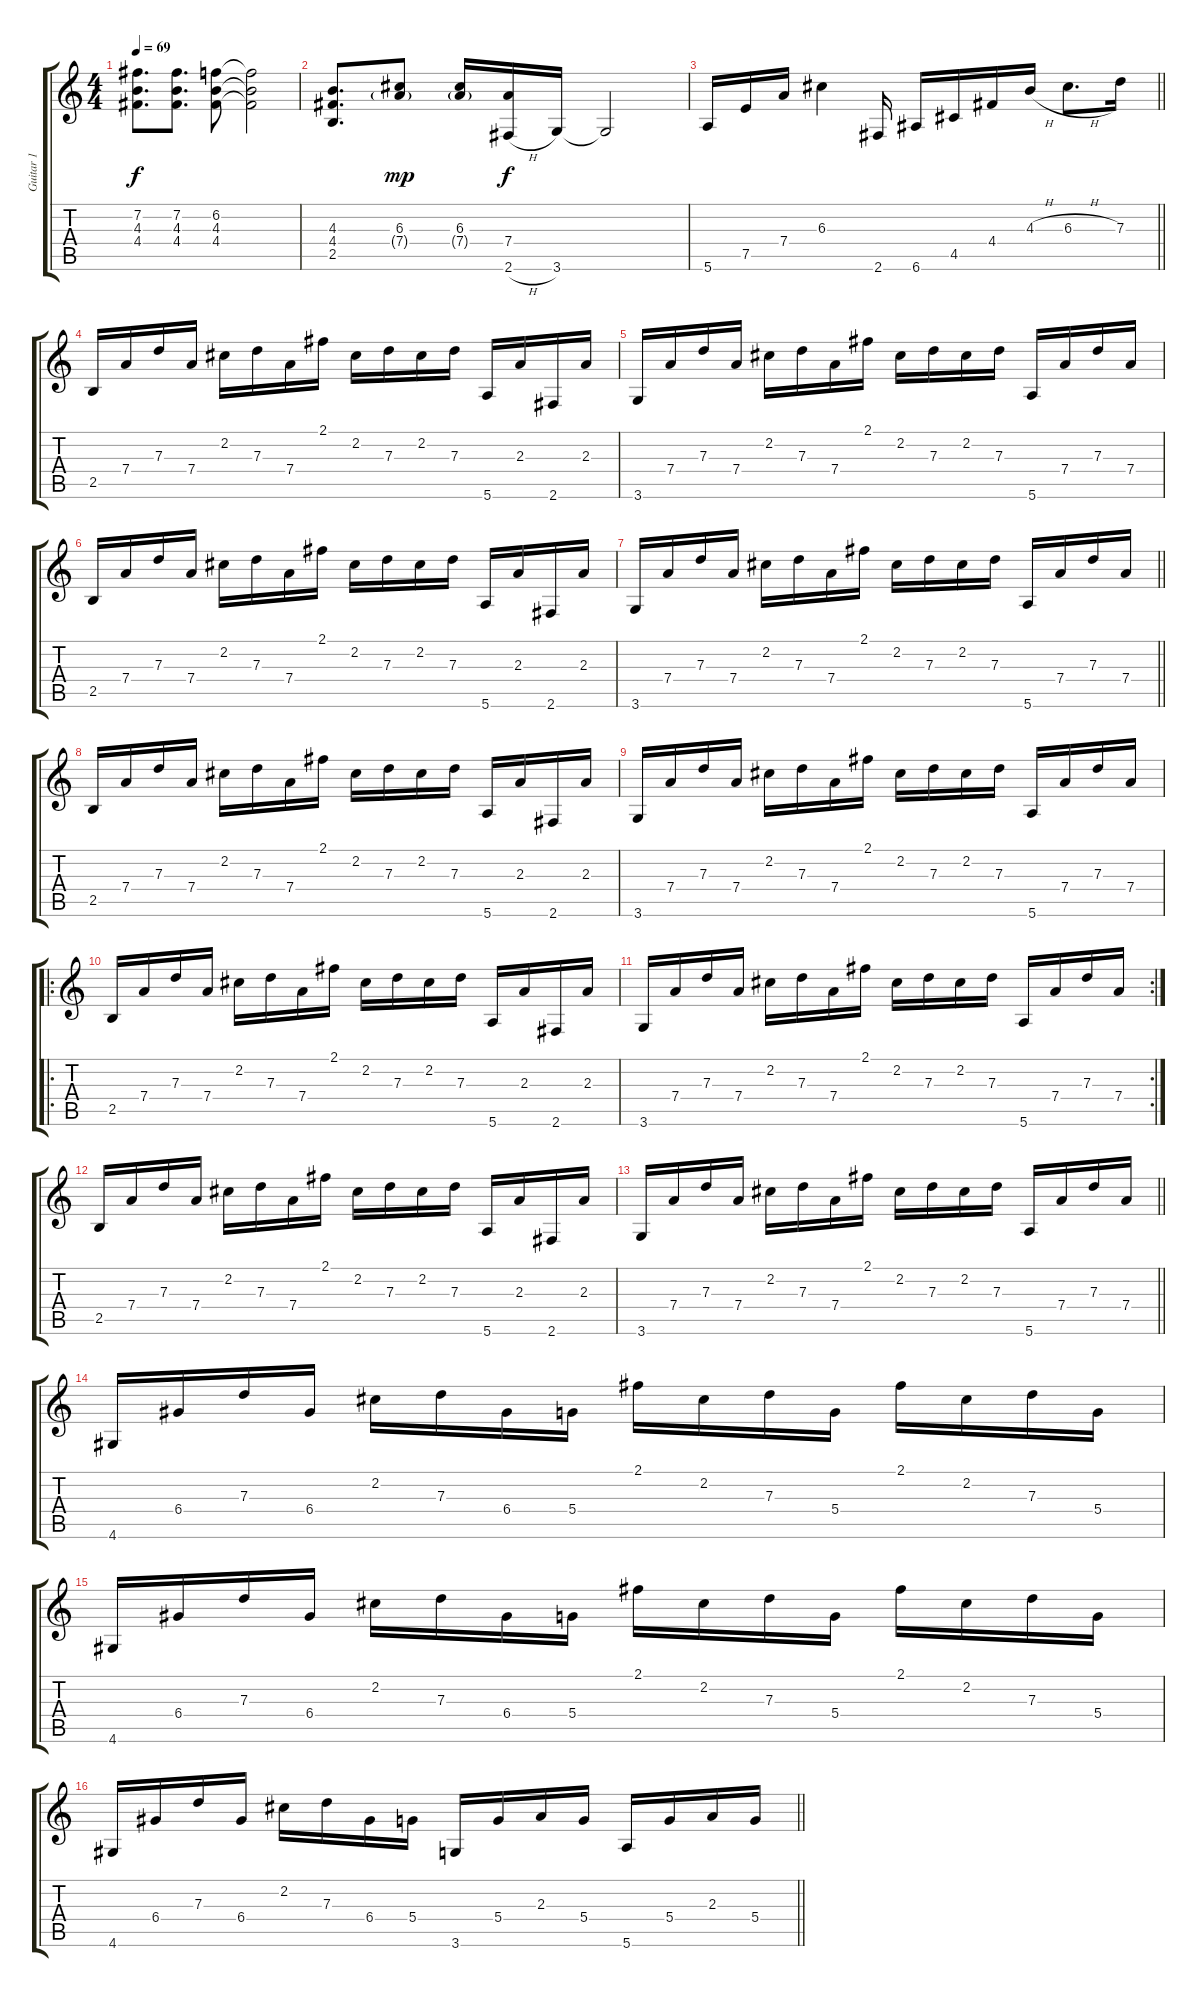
\track ("Guitar 1" "Guitar 1") {instrument electricguitarjazz}
\staff {score tabs}
\tuning (E4 B3 G3 D3 A2 E2) {hide}
\ts (4 4)
\tempo 69
\clef g2
\ks c
(7.2 4.3 4.4).8{d dy f} (7.2 4.3 4.4).8{d} (6.2 4.3 4.4).8 (6.2{t} 4.3{t} 4.4{t}).2 |
(4.3 4.4 2.5).8{d} (6.3 7.4{g}).8{dy mp} (6.3 7.4{g}).16 (7.4 2.6{h}).16{dy f} 3.6.16 3.6{t}.2 |
\barLineRight lightlight
5.6.16 7.5.16 7.4.16 6.3.4 2.6.16 6.6.16 4.5.16 4.4.16 4.3{h}.16 6.3{h}.8{d} 7.3.16 |
2.5.16 7.4.16 7.3.16 7.4.16 2.2.16 7.3.16 7.4.16 2.1.16 2.2.16 7.3.16 2.2.16 7.3.16 5.6.16 2.3.16 2.6.16 2.3.16 |
3.6.16 7.4.16 7.3.16 7.4.16 2.2.16 7.3.16 7.4.16 2.1.16 2.2.16 7.3.16 2.2.16 7.3.16 5.6.16 7.4.16 7.3.16 7.4.16 |
2.5.16 7.4.16 7.3.16 7.4.16 2.2.16 7.3.16 7.4.16 2.1.16 2.2.16 7.3.16 2.2.16 7.3.16 5.6.16 2.3.16 2.6.16 2.3.16 |
\barLineRight lightlight
3.6.16 7.4.16 7.3.16 7.4.16 2.2.16 7.3.16 7.4.16 2.1.16 2.2.16 7.3.16 2.2.16 7.3.16 5.6.16 7.4.16 7.3.16 7.4.16 |
2.5.16 7.4.16 7.3.16 7.4.16 2.2.16 7.3.16 7.4.16 2.1.16 2.2.16 7.3.16 2.2.16 7.3.16 5.6.16 2.3.16 2.6.16 2.3.16 |
3.6.16 7.4.16 7.3.16 7.4.16 2.2.16 7.3.16 7.4.16 2.1.16 2.2.16 7.3.16 2.2.16 7.3.16 5.6.16 7.4.16 7.3.16 7.4.16 |
\ro
2.5.16 7.4.16 7.3.16 7.4.16 2.2.16 7.3.16 7.4.16 2.1.16 2.2.16 7.3.16 2.2.16 7.3.16 5.6.16 2.3.16 2.6.16 2.3.16 |
\rc 2
3.6.16 7.4.16 7.3.16 7.4.16 2.2.16 7.3.16 7.4.16 2.1.16 2.2.16 7.3.16 2.2.16 7.3.16 5.6.16 7.4.16 7.3.16 7.4.16 |
2.5.16 7.4.16 7.3.16 7.4.16 2.2.16 7.3.16 7.4.16 2.1.16 2.2.16 7.3.16 2.2.16 7.3.16 5.6.16 2.3.16 2.6.16 2.3.16 |
\barLineRight lightlight
3.6.16 7.4.16 7.3.16 7.4.16 2.2.16 7.3.16 7.4.16 2.1.16 2.2.16 7.3.16 2.2.16 7.3.16 5.6.16 7.4.16 7.3.16 7.4.16 |
4.6.16 6.4.16 7.3.16 6.4.16 2.2.16 7.3.16 6.4.16 5.4.16 2.1.16 2.2.16 7.3.16 5.4.16 2.1.16 2.2.16 7.3.16 5.4.16 |
4.6.16 6.4.16 7.3.16 6.4.16 2.2.16 7.3.16 6.4.16 5.4.16 2.1.16 2.2.16 7.3.16 5.4.16 2.1.16 2.2.16 7.3.16 5.4.16 |
\barLineRight lightlight
4.6.16 6.4.16 7.3.16 6.4.16 2.2.16 7.3.16 6.4.16 5.4.16 3.6.16 5.4.16 2.3.16 5.4.16 5.6.16 5.4.16 2.3.16 5.4.16
